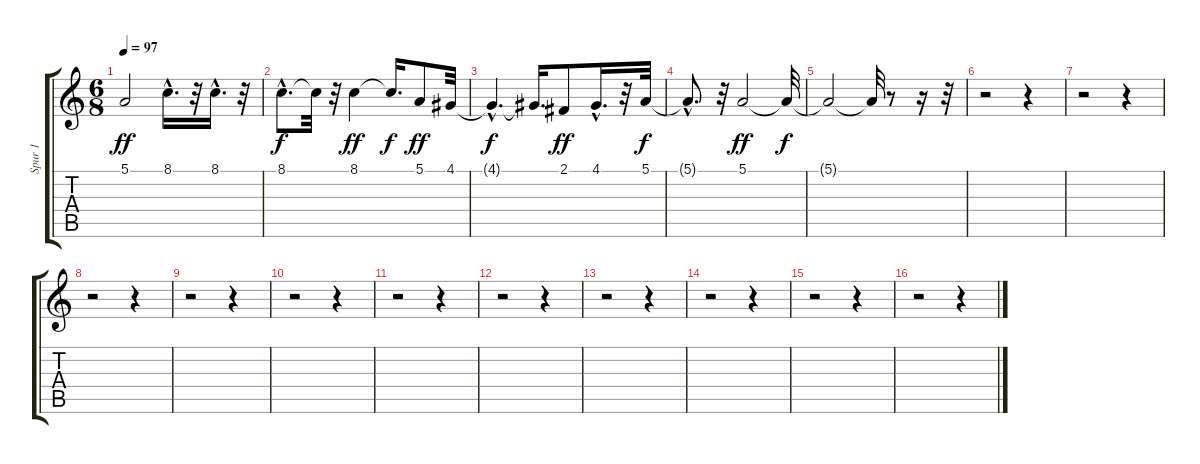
\track ("Spur 1" "Spur 1") {instrument tenorsax}
\staff {score tabs}
\tuning (E4 B3 G3 D3 A2 E2) {hide}
\ts (6 8)
\tempo 97
\clef g2
\ks c
5.1.2{dy ff} 8.1{hac}.16{d} r.32 8.1{hac}.16{d} r.32 |
8.1{hac}.8{d dy f} 8.1{t}.32 r.32 8.1.4{dy ff} 8.1{t}.16{d dy f} 5.1.8{dy ff} 4.1.32 |
4.1{hac t}.4{d dy f} 4.1{t}.16{d} 2.1.8{dy ff} 4.1{hac}.16{d} r.32 5.1.32{dy f} |
5.1{hac t}.8{d} r.32 5.1.2{dy ff} 5.1{t}.32{dy f} |
5.1{t}.2 5.1{t}.32 r.8 r.16 r.32 |
r.2 r.4 |
r.2 r.4 |
r.2 r.4 |
r.2 r.4 |
r.2 r.4 |
r.2 r.4 |
r.2 r.4 |
r.2 r.4 |
r.2 r.4 |
r.2 r.4 |
r.2 r.4
